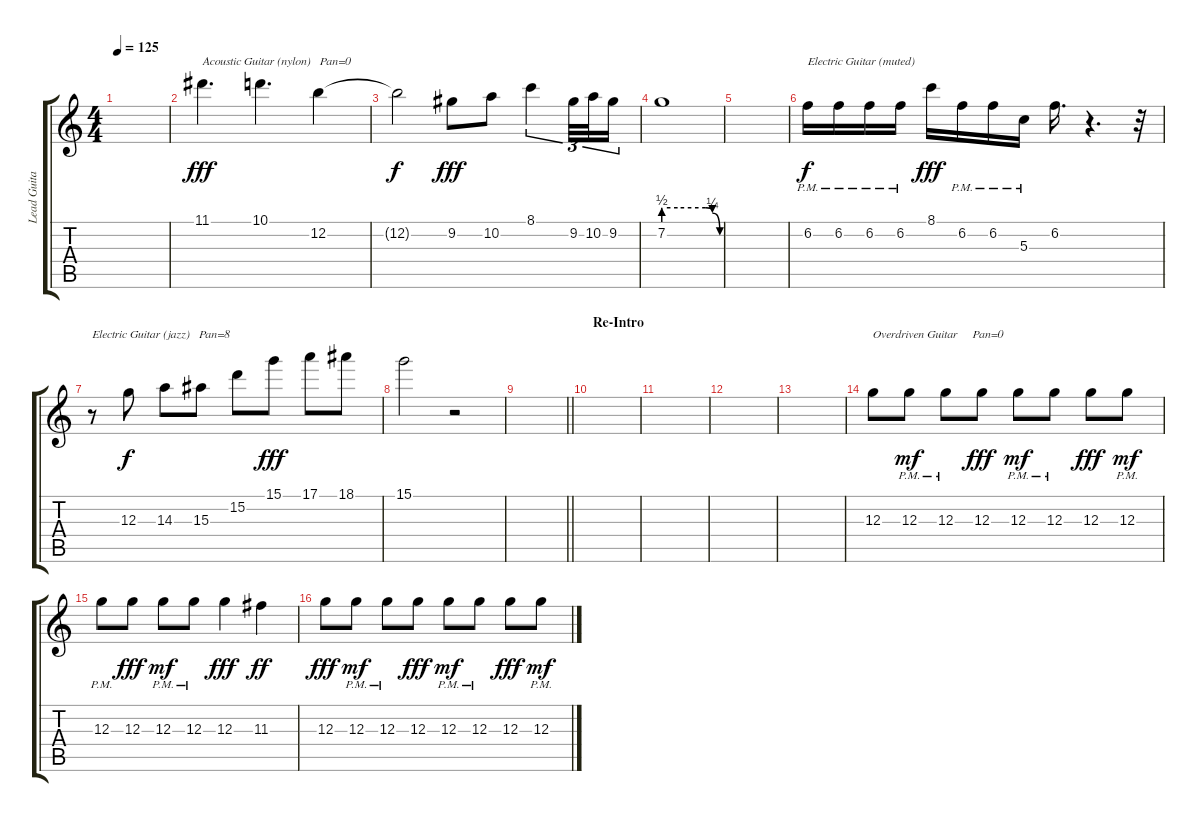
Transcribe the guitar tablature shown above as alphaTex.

\track ("Lead Guitar" "Lead Guita") {instrument overdrivenguitar}
\staff {score tabs}
\tuning (E4 B3 G3 D3 A2 E2) {hide}
\ts (4 4)
\tempo 125
\clef g2
\ks c
|
11.1.4{d txt "Acoustic Guitar (nylon)   Pan=0" dy fff balance 8 instrument acousticguitarnylon} 10.1.4{d} 12.2.4 |
12.2{t}.2{dy f} 9.2.8{dy fff} 10.2.8 8.1.4{tu (3 2)} 9.2.32{tu (3 2)} 10.2.32{tu (3 2)} 9.2.16{tu (3 2)} |
7.2{be (custom 0 2 15 2 45 2 52 1 60 0)}.1 |
|
6.2{pm}.16{txt "Electric Guitar (muted)" dy f instrument electricguitarmuted} 6.2{pm}.16 6.2{pm}.16 6.2{pm}.16 8.1.16{dy fff} 6.2{pm}.16 6.2{pm}.16 5.3{pm}.16 6.2.16{d} r.4{d} r.32 |
r.8{txt "Electric Guitar (jazz)   Pan=8" balance 16 instrument electricguitarjazz} 12.3.8{dy f} 14.3.8 15.3.8 15.2.8 15.1.8{dy fff} 17.1.8 18.1.8 |
15.1.2 r.2 |
\barLineRight lightlight
|
\section ("" "Re-Intro")
|
|
|
|
12.3.8{txt "Overdriven Guitar     Pan=0" balance 8 instrument overdrivenguitar} 12.3{pm}.8{dy mf} 12.3{pm}.8 12.3.8{dy fff} 12.3{pm}.8{dy mf} 12.3{pm}.8 12.3.8{dy fff} 12.3{pm}.8{dy mf} |
12.3{pm}.8 12.3.8{dy fff} 12.3{pm}.8{dy mf} 12.3{pm}.8 12.3.4{dy fff} 11.3.4{dy ff} |
12.3.8{dy fff} 12.3{pm}.8{dy mf} 12.3{pm}.8 12.3.8{dy fff} 12.3{pm}.8{dy mf} 12.3{pm}.8 12.3.8{dy fff} 12.3{pm}.8{dy mf}
